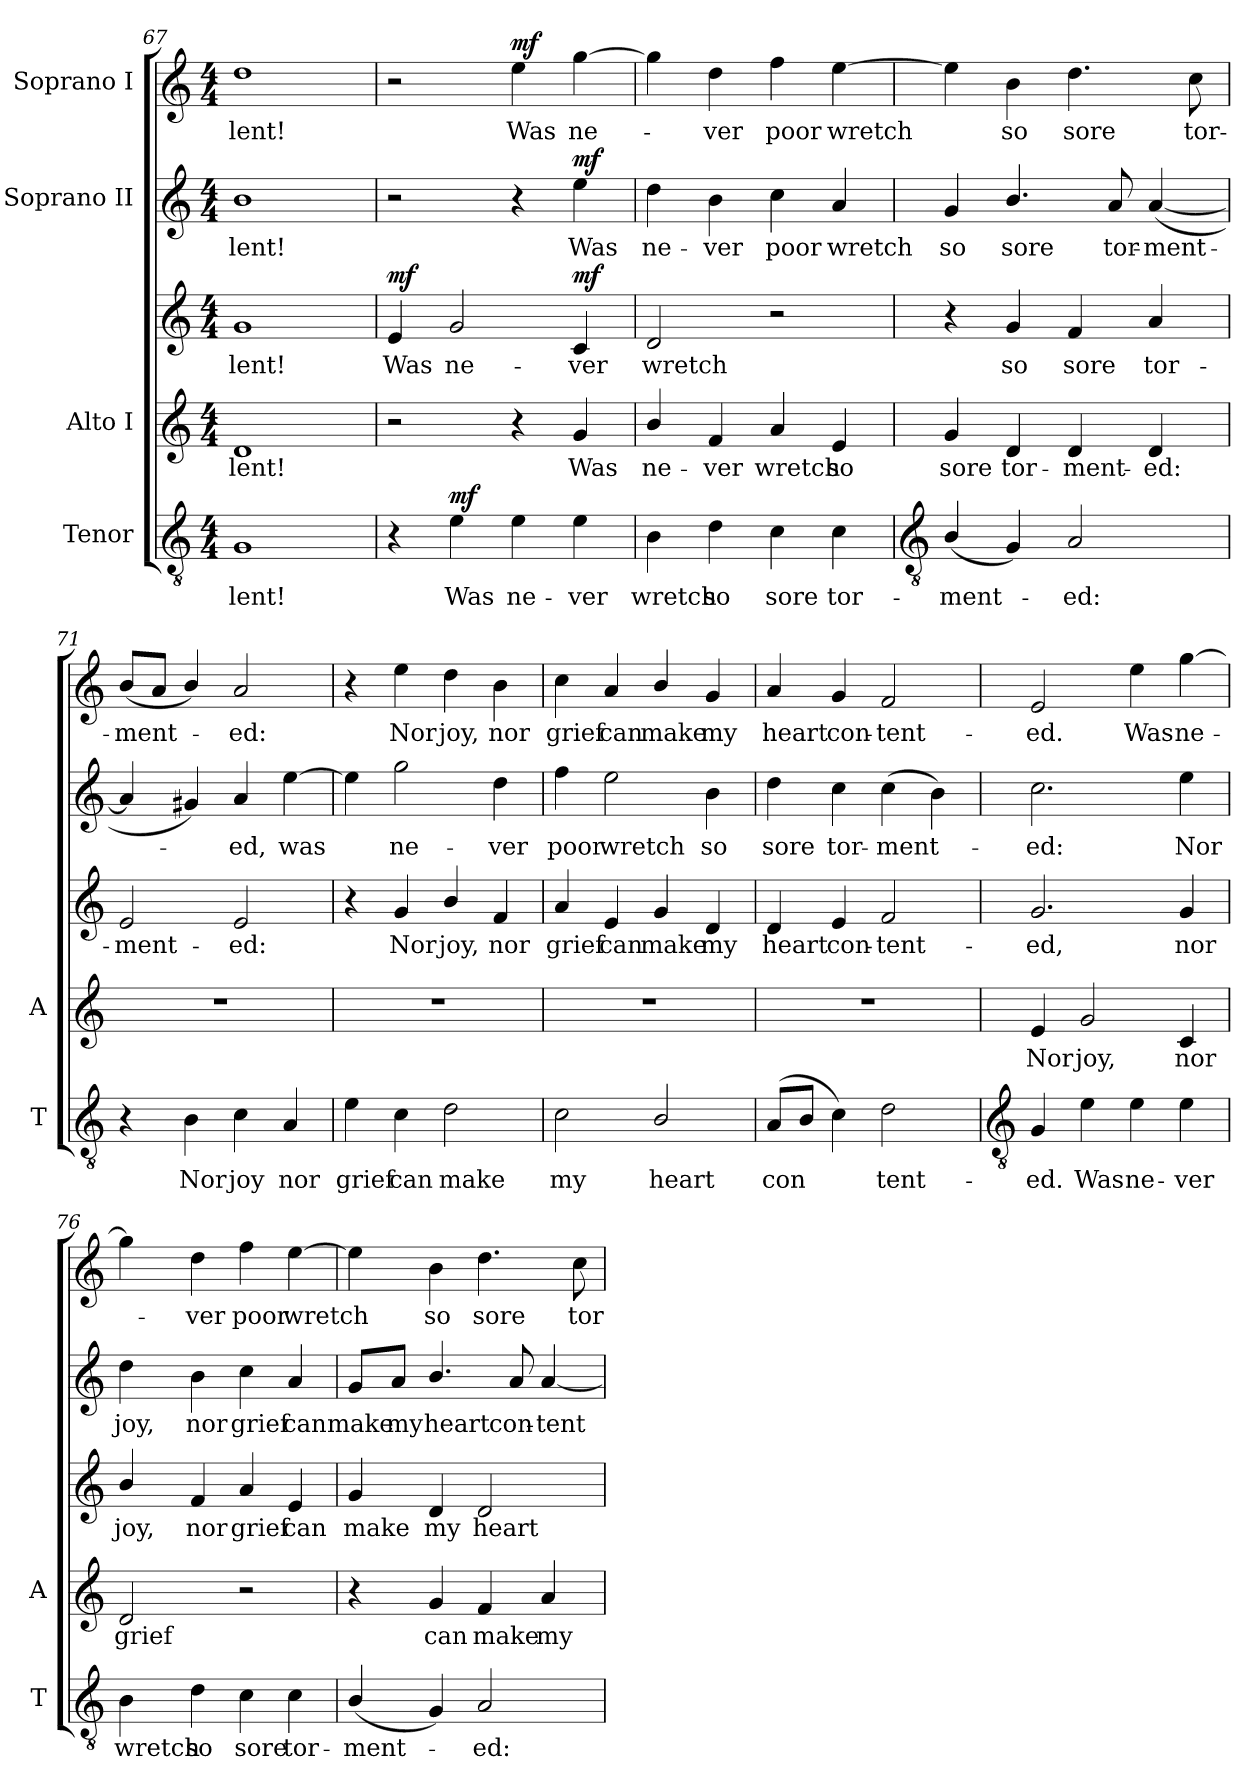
**kern	**text	**dynam	**kern	**text	**kern	**text	**dynam	**kern	**text	**dynam	**kern	**text	**dynam
*part4	*part4	*part4	*part3	*part3	*part3	*part3	*part3	*part2	*part2	*part2	*part1	*part1	*part1
*staff5	*staff5	*staff5	*staff4	*staff4	*staff3	*staff3	*staff3/4	*staff2	*staff2	*staff2	*staff1	*staff1	*staff1
*I"Tenor	*	*	*I"Alto I	*	*	*	*	*I"Soprano II	*	*	*I"Soprano I	*	*
*I'T	*	*	*I'A	*	*	*	*	*	*	*	*	*	*
*clefGv2	*	*	*clefG2	*	*clefG2	*	*	*clefG2	*	*	*clefG2	*	*
*k[]	*	*	*k[]	*	*k[]	*	*	*k[]	*	*	*k[]	*	*
*C:	*	*	*C:	*	*C:	*	*	*C:	*	*	*C:	*	*
*M4/4	*	*	*M4/4	*	*M4/4	*	*	*M4/4	*	*	*M4/4	*	*
=67	=67	=67	=67	=67	=67	=67	=67	=67	=67	=67	=67	=67	=67
!	!LO:LY:b	!	!	!LO:LY:b	!	!LO:LY:b	!	!	!LO:LY:b	!	!	!LO:LY:b	!
1G	-lent!	.	1d	lent!	1g	-lent!	.	1b	-lent!	.	1dd	-lent!	.
=68	=68	=68	=68	=68	=68	=68	=68	=68	=68	=68	=68	=68	=68
!	!	!	!	!	!	!LO:LY:b	!LO:DY:b	!	!	!	!	!	!
4r	.	.	2r	.	4e	Was	mf	2r	.	.	2r	.	.
!	!LO:LY:b	!LO:DY:b	!	!	!	!LO:LY:b	!	!	!	!	!	!	!
4e	Was	mf	.	.	2g	ne-	.	.	.	.	.	.	.
!	!LO:LY:b	!	!	!	!	!	!	!	!	!	!	!LO:LY:b	!LO:DY:b
4e	ne-	.	4r	.	.	.	.	4r	.	.	4ee	Was	mf
!	!LO:LY:b	!	!	!LO:LY:b	!	!LO:LY:b	!LO:DY:b=2	!	!LO:LY:b	!LO:DY:b	!	!LO:LY:b	!
4e	-ver	.	4g	Was	4c	-ver	mf	4ee	Was	mf	[4gg	ne-	.
=69	=69	=69	=69	=69	=69	=69	=69	=69	=69	=69	=69	=69	=69
!	!LO:LY:b	!	!	!LO:LY:b	!	!LO:LY:b	!	!	!LO:LY:b	!	!	!	!
4B	wretch	.	4b/	ne-	2d	wretch	.	4dd	ne-	.	4gg]	.	.
!	!LO:LY:b	!	!	!LO:LY:b	!	!	!	!	!LO:LY:b	!	!	!LO:LY:b	!
4d	so	.	4f	-ver	.	.	.	4b	-ver	.	4dd	ver	.
!	!LO:LY:b	!	!	!LO:LY:b	!	!	!	!	!LO:LY:b	!	!	!LO:LY:b	!
4c	sore	.	4a	wretch	2r	.	.	4cc\	poor	.	4ff	poor	.
!	!LO:LY:b	!	!	!LO:LY:b	!	!	!	!	!LO:LY:b	!	!	!LO:LY:b	!
4c	tor-	.	4e	so	.	.	.	4a	wretch	.	[4ee	wretch	.
!!LO:LB:g=z
=70	=70	=70	=70	=70	=70	=70	=70	=70	=70	=70	=70	=70	=70
*clefGv2	*	*	*	*	*	*	*	*	*	*	*	*	*
!	!LO:LY:b	!	!	!LO:LY:b	!	!	!	!	!LO:LY:b	!	!	!	!
(<4B/	-ment-	.	4g	-sore	4r	.	.	4g	so	.	4ee]	.	.
!	!	!	!	!LO:LY:b	!	!LO:LY:b	!	!	!LO:LY:b	!	!	!LO:LY:b	!
4G)	.	.	4d	tor-	4g	so	.	4.b/	sore	.	4b	so	.
!	!LO:LY:b	!	!	!LO:LY:b	!	!LO:LY:b	!	!	!	!	!	!LO:LY:b	!
2A	ed:	.	4d	-ment-	4f	sore	.	.	.	.	4.dd	sore	.
!	!	!	!	!	!	!	!	!	!LO:LY:b	!	!	!	!
.	.	.	.	.	.	.	.	8a	tor-	.	.	.	.
!	!	!	!	!LO:LY:b	!	!LO:LY:b	!	!	!LO:LY:b	!	!	!	!
.	.	.	4d	-ed:	4a	tor-	.	(<[4a	-ment-	.	.	.	.
!	!	!	!	!	!	!	!	!	!	!	!	!LO:LY:b	!
.	.	.	.	.	.	.	.	.	.	.	8cc\	tor-	.
=71	=71	=71	=71	=71	=71	=71	=71	=71	=71	=71	=71	=71	=71
!	!	!	!	!	!	!LO:LY:b	!	!	!	!	!	!LO:LY:b	!
4r	.	.	1r	.	2e	ment-	.	4a]	.	.	(<8bL	-ment-	.
.	.	.	.	.	.	.	.	.	.	.	8aJ	.	.
!	!LO:LY:b	!	!	!	!	!	!	!	!	!	!	!	!
4B	Nor	.	.	.	.	.	.	4g#X)	.	.	4b/)	.	.
!	!LO:LY:b	!	!	!	!	!LO:LY:b	!	!	!LO:LY:b	!	!	!LO:LY:b	!
4c	joy	.	.	.	2e	-ed:	.	4a	ed,	.	2a	ed:	.
!	!LO:LY:b	!	!	!	!	!	!	!	!LO:LY:b	!	!	!	!
4A	nor	.	.	.	.	.	.	[4ee	was	.	.	.	.
=72	=72	=72	=72	=72	=72	=72	=72	=72	=72	=72	=72	=72	=72
!	!LO:LY:b	!	!	!	!	!	!	!	!	!	!	!	!
4e	grief	.	1r	.	4r	.	.	4ee]	.	.	4r	.	.
!	!LO:LY:b	!	!	!	!	!LO:LY:b	!	!	!LO:LY:b	!	!	!LO:LY:b	!
4c	can	.	.	.	4g	Nor	.	2gg	ne-	.	4ee	Nor	.
!	!LO:LY:b	!	!	!	!	!LO:LY:b	!	!	!	!	!	!LO:LY:b	!
2d	make	.	.	.	4b/	joy,	.	.	.	.	4dd	joy,	.
!	!	!	!	!	!	!LO:LY:b	!	!	!LO:LY:b	!	!	!LO:LY:b	!
.	.	.	.	.	4f	nor	.	4dd	-ver	.	4b	nor	.
=73	=73	=73	=73	=73	=73	=73	=73	=73	=73	=73	=73	=73	=73
!	!LO:LY:b	!	!	!	!	!LO:LY:b	!	!	!LO:LY:b	!	!	!LO:LY:b	!
2c	my	.	1r	.	4a	grief	.	4ff	poor	.	4cc\	grief	.
!	!	!	!	!	!	!LO:LY:b	!	!	!LO:LY:b	!	!	!LO:LY:b	!
.	.	.	.	.	4e	can	.	2ee	wretch	.	4a	can	.
!	!LO:LY:b	!	!	!	!	!LO:LY:b	!	!	!	!	!	!LO:LY:b	!
2B/	heart	.	.	.	4g	make	.	.	.	.	4b/	make	.
!	!	!	!	!	!	!LO:LY:b	!	!	!LO:LY:b	!	!	!LO:LY:b	!
.	.	.	.	.	4d	my	.	4b	so	.	4g	my	.
=74	=74	=74	=74	=74	=74	=74	=74	=74	=74	=74	=74	=74	=74
!	!LO:LY:b	!	!	!	!	!LO:LY:b	!	!	!LO:LY:b	!	!	!LO:LY:b	!
(<8AL	con	.	1r	.	4d	heart	.	4dd	sore	.	4a	heart	.
8BJ	.	.	.	.	.	.	.	.	.	.	.	.	.
!	!	!	!	!	!	!LO:LY:b	!	!	!LO:LY:b	!	!	!LO:LY:b	!
4c)	.	.	.	.	4e	con-	.	4cc\	tor-	.	4g	con-	.
!	!LO:LY:b	!	!	!	!	!LO:LY:b	!	!	!LO:LY:b	!	!	!LO:LY:b	!
2d	tent-	.	.	.	2f	-tent-	.	(>4cc\	-ment-	.	2f	-tent-	.
.	.	.	.	.	.	.	.	4b)	.	.	.	.	.
!!LO:LB:g=z
=75	=75	=75	=75	=75	=75	=75	=75	=75	=75	=75	=75	=75	=75
*clefGv2	*	*	*	*	*	*	*	*	*	*	*	*	*
!	!LO:LY:b	!	!	!LO:LY:b	!	!LO:LY:b	!	!	!LO:LY:b	!	!	!LO:LY:b	!
4G	-ed.	.	4e	Nor	2.g	-ed,	.	2.cc	ed:	.	2e	-ed.	.
!	!LO:LY:b	!	!	!LO:LY:b	!	!	!	!	!	!	!	!	!
4e	Was	.	2g	joy,	.	.	.	.	.	.	.	.	.
!	!LO:LY:b	!	!	!	!	!	!	!	!	!	!	!LO:LY:b	!
4e	ne-	.	.	.	.	.	.	.	.	.	4ee	Was	.
!	!LO:LY:b	!	!	!LO:LY:b	!	!LO:LY:b	!	!	!LO:LY:b	!	!	!LO:LY:b	!
4e	-ver	.	4c	nor	4g	nor	.	4ee	Nor	.	[4gg	ne-	.
=76	=76	=76	=76	=76	=76	=76	=76	=76	=76	=76	=76	=76	=76
!	!LO:LY:b	!	!	!LO:LY:b	!	!LO:LY:b	!	!	!LO:LY:b	!	!	!	!
4B	wretch	.	2d	grief	4b/	joy,	.	4dd	joy,	.	4gg]	.	.
!	!LO:LY:b	!	!	!	!	!LO:LY:b	!	!	!LO:LY:b	!	!	!LO:LY:b	!
4d	so	.	.	.	4f	nor	.	4b	nor	.	4dd	ver	.
!	!LO:LY:b	!	!	!	!	!LO:LY:b	!	!	!LO:LY:b	!	!	!LO:LY:b	!
4c	sore	.	2r	.	4a	grief	.	4cc\	grief	.	4ff	poor	.
!	!LO:LY:b	!	!	!	!	!LO:LY:b	!	!	!LO:LY:b	!	!	!LO:LY:b	!
4c	tor-	.	.	.	4e	can	.	4a	can	.	[4ee	wretch	.
=77	=77	=77	=77	=77	=77	=77	=77	=77	=77	=77	=77	=77	=77
!	!LO:LY:b	!	!	!	!	!LO:LY:b	!	!	!LO:LY:b	!	!	!	!
(<4B/	-ment-	.	4r	.	4g	make	.	8g/L	make	.	4ee]	.	.
!	!	!	!	!	!	!	!	!	!LO:LY:b	!	!	!	!
.	.	.	.	.	.	.	.	8a/J	my	.	.	.	.
!	!	!	!	!LO:LY:b	!	!LO:LY:b	!	!	!LO:LY:b	!	!	!LO:LY:b	!
4G)	.	.	4g	can	4d	my	.	4.b/	heart	.	4b	so	.
!	!LO:LY:b	!	!	!LO:LY:b	!	!LO:LY:b	!	!	!	!	!	!LO:LY:b	!
2A	ed:	.	4f	make	2d	heart	.	.	.	.	4.dd	sore	.
!	!	!	!	!	!	!	!	!	!LO:LY:b	!	!	!	!
.	.	.	.	.	.	.	.	8a	con-	.	.	.	.
!	!	!	!	!LO:LY:b	!	!	!	!	!LO:LY:b	!	!	!	!
.	.	.	4a	my	.	.	.	[4a	-tent-	.	.	.	.
!	!	!	!	!	!	!	!	!	!	!	!	!LO:LY:b	!
.	.	.	.	.	.	.	.	.	.	.	8cc\	tor-	.
=	=	=	=	=	=	=	=	=	=	=	=	=	=
*-	*-	*-	*-	*-	*-	*-	*-	*-	*-	*-	*-	*-	*-
